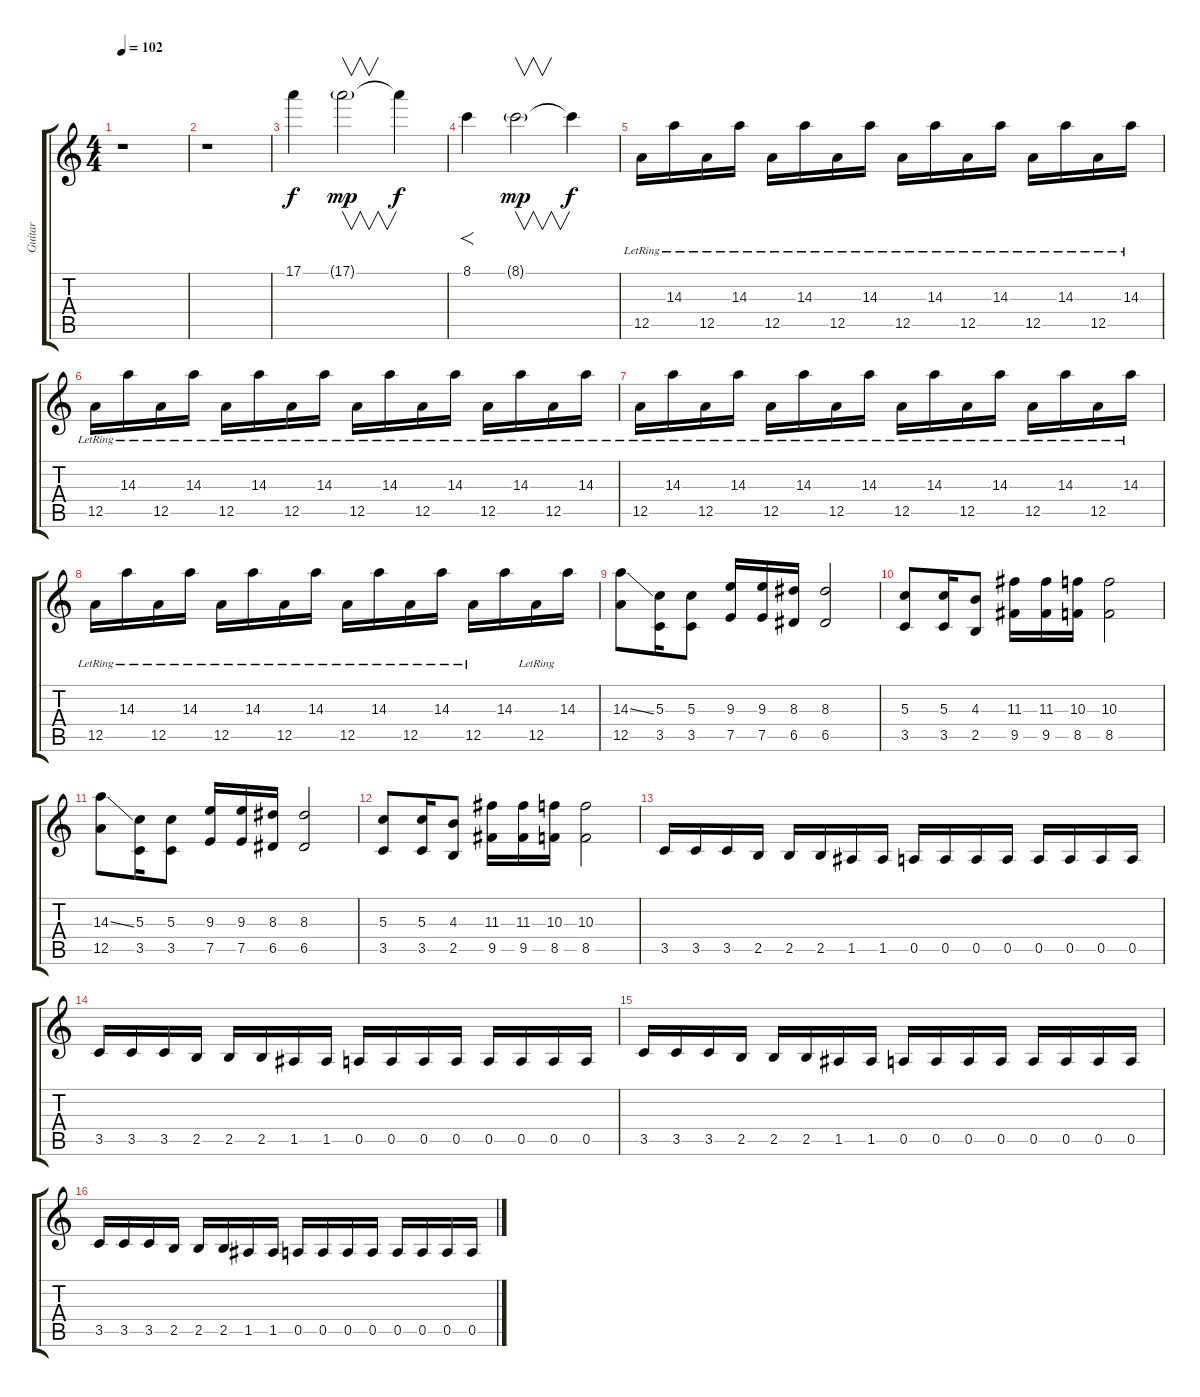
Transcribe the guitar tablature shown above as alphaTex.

\track ("Guitar" "Guitar") {instrument distortionguitar}
\staff {score tabs}
\tuning (E4 B3 G3 D3 A2 E2) {hide}
\ts (4 4)
\tempo 102
\clef g2
\ks c
r.1{dy f instrument distortionguitar} |
r.1 |
17.1.4 17.1{g}.2{v dy mp} 17.1{t}.4{dy f} |
8.1.4{f} 8.1{g}.2{v dy mp} 8.1{t}.4{dy f} |
12.5{lr}.16 14.3{lr}.16 12.5{lr}.16 14.3{lr}.16 12.5{lr}.16 14.3{lr}.16 12.5{lr}.16 14.3{lr}.16 12.5{lr}.16 14.3{lr}.16 12.5{lr}.16 14.3{lr}.16 12.5{lr}.16 14.3{lr}.16 12.5{lr}.16 14.3{lr}.16 |
12.5{lr}.16 14.3{lr}.16 12.5{lr}.16 14.3{lr}.16 12.5{lr}.16 14.3{lr}.16 12.5{lr}.16 14.3{lr}.16 12.5{lr}.16 14.3{lr}.16 12.5{lr}.16 14.3{lr}.16 12.5{lr}.16 14.3{lr}.16 12.5{lr}.16 14.3{lr}.16 |
12.5{lr}.16 14.3{lr}.16 12.5{lr}.16 14.3{lr}.16 12.5{lr}.16 14.3{lr}.16 12.5{lr}.16 14.3{lr}.16 12.5{lr}.16 14.3{lr}.16 12.5{lr}.16 14.3{lr}.16 12.5{lr}.16 14.3{lr}.16 12.5{lr}.16 14.3{lr}.16 |
12.5{lr}.16 14.3{lr}.16 12.5{lr}.16 14.3{lr}.16 12.5{lr}.16 14.3{lr}.16 12.5{lr}.16 14.3{lr}.16 12.5{lr}.16 14.3{lr}.16 12.5{lr}.16 14.3{lr}.16 12.5{lr}.16 14.3.16 12.5{lr}.16 14.3.16 |
(14.3{ss} 12.5).8 (5.3 3.5).16 (5.3 3.5).8 (9.3 7.5).16 (9.3 7.5).16 (8.3 6.5).16 (8.3 6.5).2 |
(5.3 3.5).8 (5.3 3.5).16 (4.3 2.5).8 (11.3 9.5).16 (11.3 9.5).16 (10.3 8.5).16 (10.3 8.5).2 |
(14.3{ss} 12.5).8 (5.3 3.5).16 (5.3 3.5).8 (9.3 7.5).16 (9.3 7.5).16 (8.3 6.5).16 (8.3 6.5).2 |
(5.3 3.5).8 (5.3 3.5).16 (4.3 2.5).8 (11.3 9.5).16 (11.3 9.5).16 (10.3 8.5).16 (10.3 8.5).2 |
3.5.16 3.5.16 3.5.16 2.5.16 2.5.16 2.5.16 1.5.16 1.5.16 0.5.16 0.5.16 0.5.16 0.5.16 0.5.16 0.5.16 0.5.16 0.5.16 |
3.5.16 3.5.16 3.5.16 2.5.16 2.5.16 2.5.16 1.5.16 1.5.16 0.5.16 0.5.16 0.5.16 0.5.16 0.5.16 0.5.16 0.5.16 0.5.16 |
3.5.16 3.5.16 3.5.16 2.5.16 2.5.16 2.5.16 1.5.16 1.5.16 0.5.16 0.5.16 0.5.16 0.5.16 0.5.16 0.5.16 0.5.16 0.5.16 |
3.5.16 3.5.16 3.5.16 2.5.16 2.5.16 2.5.16 1.5.16 1.5.16 0.5.16 0.5.16 0.5.16 0.5.16 0.5.16 0.5.16 0.5.16 0.5.16
